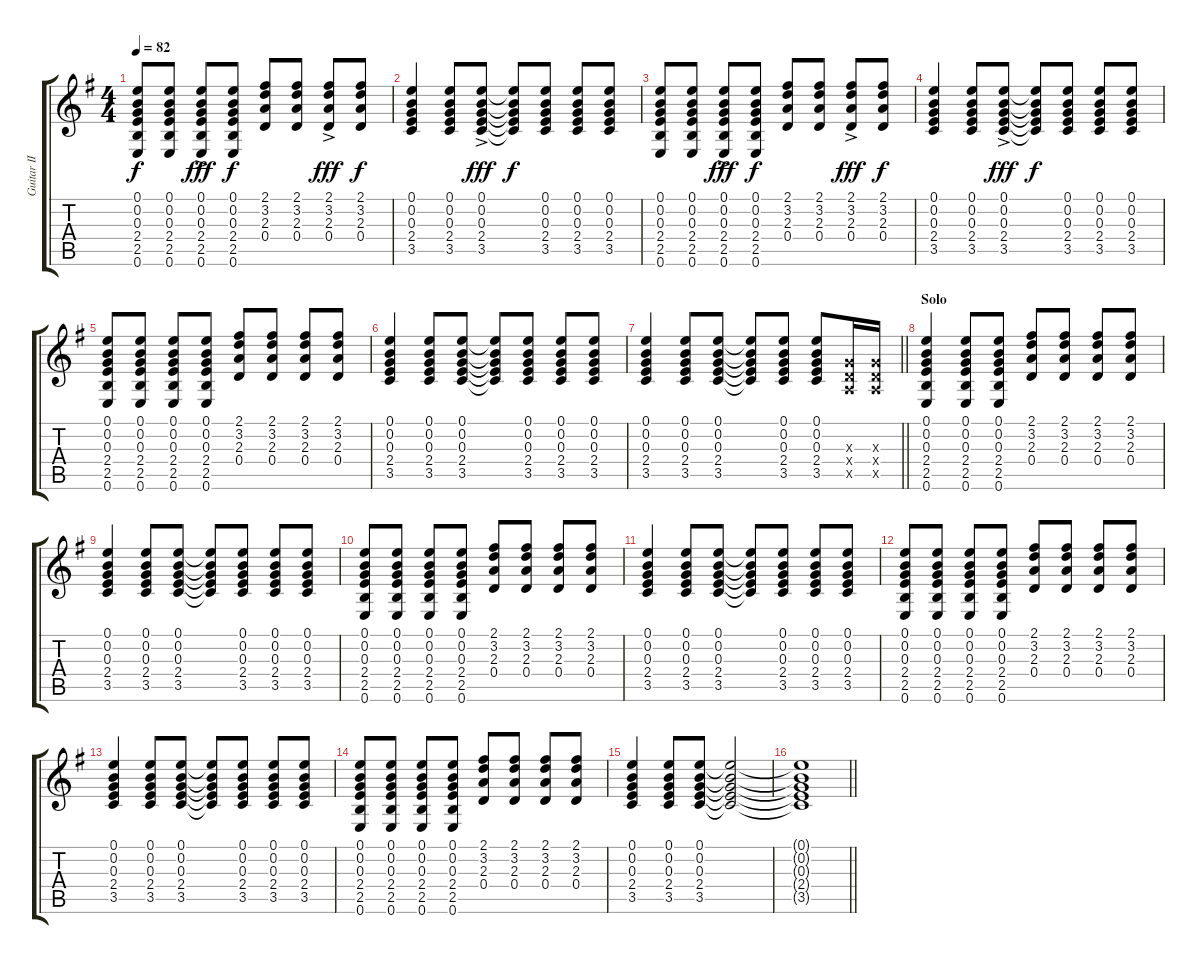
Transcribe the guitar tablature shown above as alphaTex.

\track ("Guitar II" "Guitar II") {instrument acousticguitarsteel}
\staff {score tabs}
\tuning (E4 B3 G3 D3 A2 E2) {hide}
\ts (4 4)
\tempo 82
\clef g2
\ks eminor
(0.1 0.2 0.3 2.4 2.5 0.6).8{dy f} (0.1 0.2 0.3 2.4 2.5 0.6).8 (0.1{ac} 0.2{ac} 0.3{ac} 2.4{ac} 2.5{ac} 0.6{ac}).8{dy fff} (0.1 0.2 0.3 2.4 2.5 0.6).8{dy f} (2.1 3.2 2.3 0.4).8 (2.1 3.2 2.3 0.4).8 (2.1{ac} 3.2{ac} 2.3{ac} 0.4{ac}).8{dy fff} (2.1 3.2 2.3 0.4).8{dy f} |
(0.1 0.2 0.3 2.4 3.5).4 (0.1 0.2 0.3 2.4 3.5).8 (0.1{ac} 0.2{ac} 0.3{ac} 2.4{ac} 3.5{ac}).8{dy fff} (0.1{t} 0.2{t} 0.3{t} 2.4{t} 3.5{t}).8{dy f} (0.1 0.2 0.3 2.4 3.5).8 (0.1 0.2 0.3 2.4 3.5).8 (0.1 0.2 0.3 2.4 3.5).8 |
(0.1 0.2 0.3 2.4 2.5 0.6).8 (0.1 0.2 0.3 2.4 2.5 0.6).8 (0.1{ac} 0.2{ac} 0.3{ac} 2.4{ac} 2.5{ac} 0.6{ac}).8{dy fff} (0.1 0.2 0.3 2.4 2.5 0.6).8{dy f} (2.1 3.2 2.3 0.4).8 (2.1 3.2 2.3 0.4).8 (2.1{ac} 3.2{ac} 2.3{ac} 0.4{ac}).8{dy fff} (2.1 3.2 2.3 0.4).8{dy f} |
(0.1 0.2 0.3 2.4 3.5).4 (0.1 0.2 0.3 2.4 3.5).8 (0.1{ac} 0.2{ac} 0.3{ac} 2.4{ac} 3.5{ac}).8{dy fff} (0.1{t} 0.2{t} 0.3{t} 2.4{t} 3.5{t}).8{dy f} (0.1 0.2 0.3 2.4 3.5).8 (0.1 0.2 0.3 2.4 3.5).8 (0.1 0.2 0.3 2.4 3.5).8 |
(0.1 0.2 0.3 2.4 2.5 0.6).8 (0.1 0.2 0.3 2.4 2.5 0.6).8 (0.1 0.2 0.3 2.4 2.5 0.6).8 (0.1 0.2 0.3 2.4 2.5 0.6).8 (2.1 3.2 2.3 0.4).8 (2.1 3.2 2.3 0.4).8 (2.1 3.2 2.3 0.4).8 (2.1 3.2 2.3 0.4).8 |
(0.1 0.2 0.3 2.4 3.5).4 (0.1 0.2 0.3 2.4 3.5).8 (0.1 0.2 0.3 2.4 3.5).8 (0.1{t} 0.2{t} 0.3{t} 2.4{t} 3.5{t}).8 (0.1 0.2 0.3 2.4 3.5).8 (0.1 0.2 0.3 2.4 3.5).8 (0.1 0.2 0.3 2.4 3.5).8 |
\barLineRight lightlight
(0.1 0.2 0.3 2.4 3.5).4 (0.1 0.2 0.3 2.4 3.5).8 (0.1 0.2 0.3 2.4 3.5).8 (0.1{t} 0.2{t} 0.3{t} 2.4{t} 3.5{t}).8 (0.1 0.2 0.3 2.4 3.5).8 (0.1 0.2 0.3 2.4 3.5).8 (0.3{x} 0.4{x} 0.5{x}).16 (0.3{x} 0.4{x} 0.5{x}).16 |
\section ("" "Solo")
(0.1 0.2 0.3 2.4 2.5 0.6).4 (0.1 0.2 0.3 2.4 2.5 0.6).8 (0.1 0.2 0.3 2.4 2.5 0.6).8 (2.1 3.2 2.3 0.4).8 (2.1 3.2 2.3 0.4).8 (2.1 3.2 2.3 0.4).8 (2.1 3.2 2.3 0.4).8 |
(0.1 0.2 0.3 2.4 3.5).4 (0.1 0.2 0.3 2.4 3.5).8 (0.1 0.2 0.3 2.4 3.5).8 (0.1{t} 0.2{t} 0.3{t} 2.4{t} 3.5{t}).8 (0.1 0.2 0.3 2.4 3.5).8 (0.1 0.2 0.3 2.4 3.5).8 (0.1 0.2 0.3 2.4 3.5).8 |
(0.1 0.2 0.3 2.4 2.5 0.6).8 (0.1 0.2 0.3 2.4 2.5 0.6).8 (0.1 0.2 0.3 2.4 2.5 0.6).8 (0.1 0.2 0.3 2.4 2.5 0.6).8 (2.1 3.2 2.3 0.4).8 (2.1 3.2 2.3 0.4).8 (2.1 3.2 2.3 0.4).8 (2.1 3.2 2.3 0.4).8 |
(0.1 0.2 0.3 2.4 3.5).4 (0.1 0.2 0.3 2.4 3.5).8 (0.1 0.2 0.3 2.4 3.5).8 (0.1{t} 0.2{t} 0.3{t} 2.4{t} 3.5{t}).8 (0.1 0.2 0.3 2.4 3.5).8 (0.1 0.2 0.3 2.4 3.5).8 (0.1 0.2 0.3 2.4 3.5).8 |
(0.1 0.2 0.3 2.4 2.5 0.6).8 (0.1 0.2 0.3 2.4 2.5 0.6).8 (0.1 0.2 0.3 2.4 2.5 0.6).8 (0.1 0.2 0.3 2.4 2.5 0.6).8 (2.1 3.2 2.3 0.4).8 (2.1 3.2 2.3 0.4).8 (2.1 3.2 2.3 0.4).8 (2.1 3.2 2.3 0.4).8 |
(0.1 0.2 0.3 2.4 3.5).4 (0.1 0.2 0.3 2.4 3.5).8 (0.1 0.2 0.3 2.4 3.5).8 (0.1{t} 0.2{t} 0.3{t} 2.4{t} 3.5{t}).8 (0.1 0.2 0.3 2.4 3.5).8 (0.1 0.2 0.3 2.4 3.5).8 (0.1 0.2 0.3 2.4 3.5).8 |
(0.1 0.2 0.3 2.4 2.5 0.6).8 (0.1 0.2 0.3 2.4 2.5 0.6).8 (0.1 0.2 0.3 2.4 2.5 0.6).8 (0.1 0.2 0.3 2.4 2.5 0.6).8 (2.1 3.2 2.3 0.4).8 (2.1 3.2 2.3 0.4).8 (2.1 3.2 2.3 0.4).8 (2.1 3.2 2.3 0.4).8 |
(0.1 0.2 0.3 2.4 3.5).4 (0.1 0.2 0.3 2.4 3.5).8 (0.1 0.2 0.3 2.4 3.5).8 (0.1{t} 0.2{t} 0.3{t} 2.4{t} 3.5{t}).2 |
\barLineRight lightlight
(0.1{t} 0.2{t} 0.3{t} 2.4{t} 3.5{t}).1
